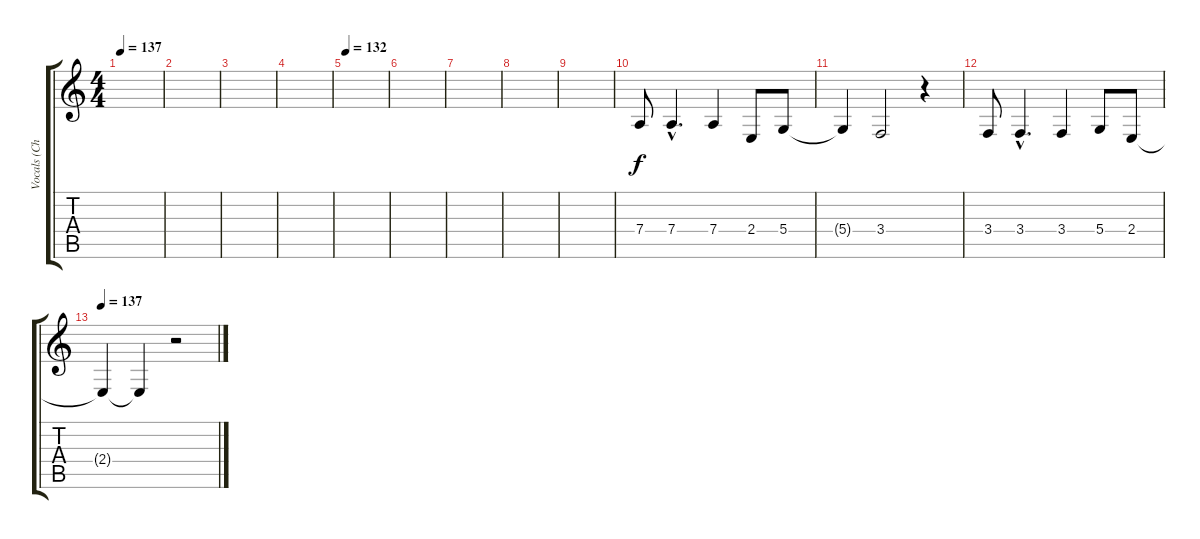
\track ("Vocals (Chris)" "Vocals (Ch") {instrument cello}
\staff {score tabs}
\tuning (E4 B3 G3 D3 A2 E2) {hide}
\ts (4 4)
\tempo 137
\tempo 129
\tempo 137
\clef g2
\ks c
|
|
|
|
\tempo 132
|
|
|
|
|
7.4.8 7.4{hac}.4{d} 7.4.4 2.4.8 5.4.8 |
5.4{t}.4 3.4.2 r.4 |
3.4.8 3.4{hac}.4{d} 3.4.4 5.4.8 2.4.8 |
\tempo 137
2.4{t}.4 2.4{t}.4 r.2
